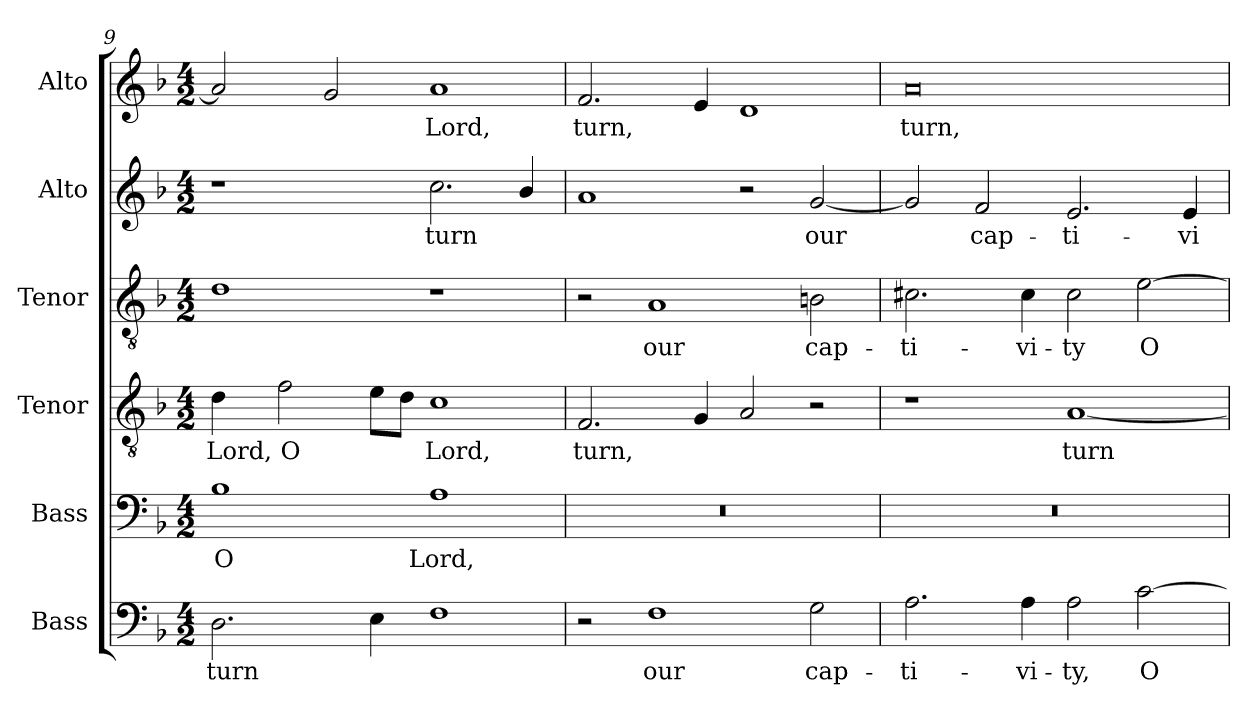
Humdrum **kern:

**kern	**text	**kern	**text	**kern	**text	**kern	**text	**kern	**text	**kern	**text
*part6	*part6	*part5	*part5	*part4	*part4	*part3	*part3	*part2	*part2	*part1	*part1
*staff6	*staff6	*staff5	*staff5	*staff4	*staff4	*staff3	*staff3	*staff2	*staff2	*staff1	*staff1
*I"Bass	*	*I"Bass	*	*I"Tenor	*	*I"Tenor	*	*I"Alto	*	*I"Alto	*
*I'B.	*	*I'B.	*	*	*	*	*	*	*	*	*
!!LO:PB:g=z
*clefF4	*	*clefF4	*	*clefGv2	*	*clefGv2	*	*clefG2	*	*clefG2	*
*	*	*	*	*ITrd7c12	*	*ITrd7c12	*	*	*	*	*
*k[b-]	*	*k[b-]	*	*k[b-]	*	*k[b-]	*	*k[b-]	*	*k[b-]	*
*F:	*	*F:	*	*F:	*	*F:	*	*F:	*	*F:	*
*M4/2	*	*M4/2	*	*M4/2	*	*M4/2	*	*M4/2	*	*M4/2	*
=9	=9	=9	=9	=9	=9	=9	=9	=9	=9	=9	=9
!	!LO:LY:b:color=#000000	!	!	!	!	!	!	!	!	!	!
!	!	!	!LO:LY:b:color=#000000	!	!	!	!	!	!	!	!
!	!	!	!	!	!LO:LY:b:color=#000000	!	!	!	!	!	!
2.Di\	turn	1B-i	O	4Di\	Lord,	1Di	.	1r	.	2ai/]	.
!	!	!	!	!	!LO:LY:b:color=#000000	!	!	!	!	!	!
.	.	.	.	2Fi\	O	.	.	.	.	.	.
.	.	.	.	.	.	.	.	.	.	2gi/	.
4Ei\	.	.	.	8Ei\L	.	.	.	.	.	.	.
.	.	.	.	8Di\J	.	.	.	.	.	.	.
!	!	!	!LO:LY:b:color=#000000	!	!	!	!	!	!	!	!
!	!	!	!	!	!LO:LY:b:color=#000000	!	!	!	!	!	!
!	!	!	!	!	!	!	!	!	!LO:LY:b:color=#000000	!	!
!	!	!	!	!	!	!	!	!	!	!	!LO:LY:b:color=#000000
1Fi	.	1Ai	Lord,	1Ci	Lord,	1r	.	2.cci\	turn	1ai	Lord,
.	.	.	.	.	.	.	.	4b-i/	.	.	.
=10	=10	=10	=10	=10	=10	=10	=10	=10	=10	=10	=10
!	!	!LO:N:vis=1	!	!	!	!	!	!	!	!	!
!	!	!	!	!	!LO:LY:b:color=#000000	!	!	!	!	!	!
!	!	!	!	!	!	!	!	!	!	!	!LO:LY:b:color=#000000
2r	.	0r	.	2.FFi/	turn,	2r	.	1ai	.	2.fi/	turn,
!	!LO:LY:b:color=#000000	!	!	!	!	!	!	!	!	!	!
!	!	!	!	!	!	!	!LO:LY:b:color=#000000	!	!	!	!
1Fi	our	.	.	.	.	1AAi	our	.	.	.	.
.	.	.	.	4GGi/	.	.	.	.	.	4ei/	.
.	.	.	.	2AAi/	.	.	.	2r	.	1di	.
!	!LO:LY:b:color=#000000	!	!	!	!	!	!	!	!	!	!
!	!	!	!	!	!	!	!LO:LY:b:color=#000000	!	!	!	!
!	!	!	!	!	!	!	!	!	!LO:LY:b:color=#000000	!	!
2Gi\	cap-	.	.	2r	.	2BBni\	cap-	[2gi/	our	.	.
=11	=11	=11	=11	=11	=11	=11	=11	=11	=11	=11	=11
!	!LO:LY:b:color=#000000	!LO:N:vis=1	!	!	!	!	!	!	!	!	!
!	!	!	!	!	!	!	!LO:LY:b:color=#000000	!	!	!	!
!	!	!	!	!	!	!	!	!	!	!	!LO:LY:b:color=#000000
2.Ai\	-ti-	0r	.	1r	.	2.C#Xi\	-ti-	2gi/]	.	0ai	turn,
!	!	!	!	!	!	!	!	!	!LO:LY:b:color=#000000	!	!
.	.	.	.	.	.	.	.	2fi/	cap-	.	.
!	!LO:LY:b:color=#000000	!	!	!	!	!	!	!	!	!	!
!	!	!	!	!	!	!	!LO:LY:b:color=#000000	!	!	!	!
4Ai\	-vi-	.	.	.	.	4C#i\	-vi-	.	.	.	.
!	!LO:LY:b:color=#000000	!	!	!	!	!	!	!	!	!	!
!	!	!	!	!	!LO:LY:b:color=#000000	!	!	!	!	!	!
!	!	!	!	!	!	!	!LO:LY:b:color=#000000	!	!	!	!
!	!	!	!	!	!	!	!	!	!LO:LY:b:color=#000000	!	!
2Ai\	-ty,	.	.	[1AAi	turn	2C#i\	-ty	2.ei/	-ti-	.	.
!	!LO:LY:b:color=#000000	!	!	!	!	!	!	!	!	!	!
!	!	!	!	!	!	!	!LO:LY:b:color=#000000	!	!	!	!
[2ci\	O	.	.	.	.	[2Ei\	O	.	.	.	.
!	!	!	!	!	!	!	!	!	!LO:LY:b:color=#000000	!	!
.	.	.	.	.	.	.	.	4ei/	-vi-	.	.
=	=	=	=	=	=	=	=	=	=	=	=
*-	*-	*-	*-	*-	*-	*-	*-	*-	*-	*-	*-
